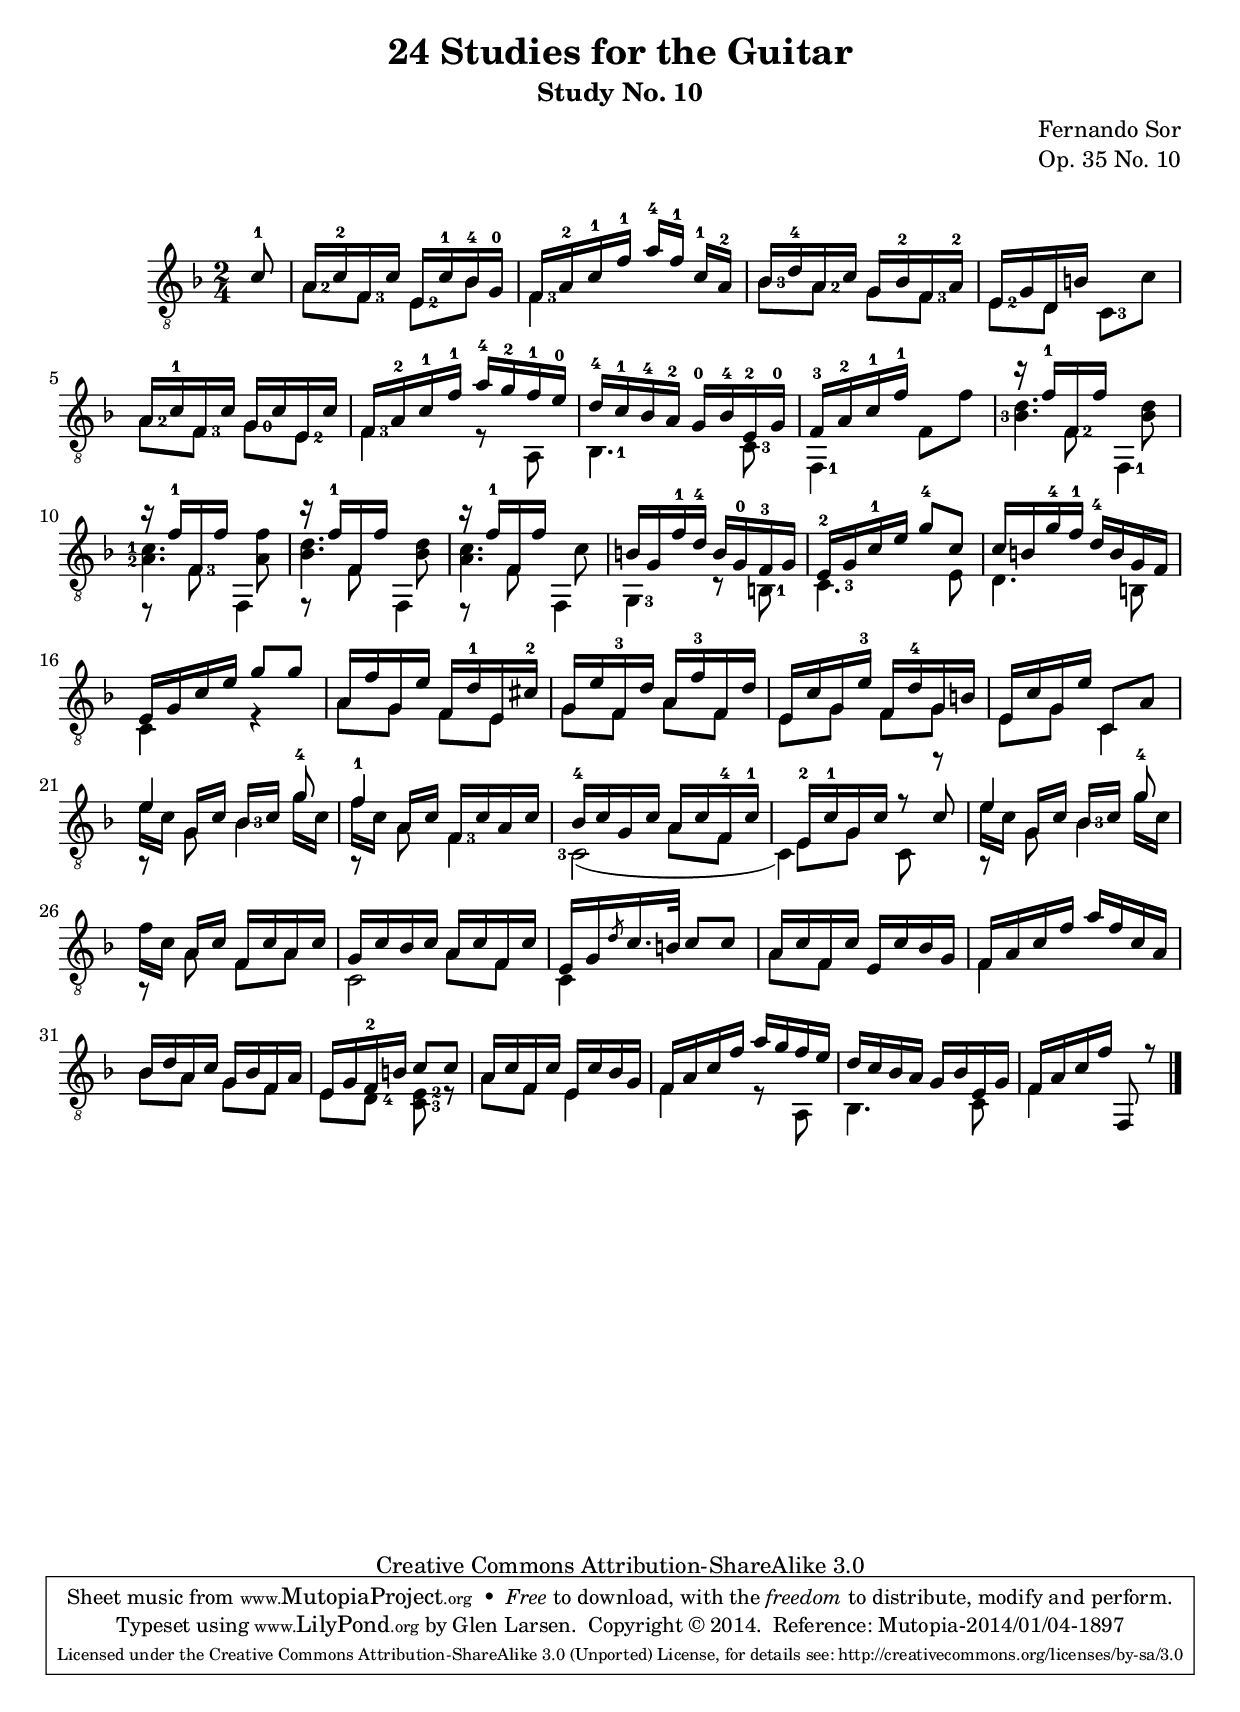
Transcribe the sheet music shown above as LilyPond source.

\version "2.16.2"
\header {
  title = "24 Studies for the Guitar"
  subtitle = "Study No. 10"
  composer = "Fernando Sor"
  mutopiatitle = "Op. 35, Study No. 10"
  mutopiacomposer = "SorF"
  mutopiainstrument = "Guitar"
  opus = "Op. 35 No. 10"
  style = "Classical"
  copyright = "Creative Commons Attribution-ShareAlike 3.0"
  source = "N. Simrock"
  % From Boije 481-2, enscribed "Bonn Chez N. Simrock"
  date = "1828"
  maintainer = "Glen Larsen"
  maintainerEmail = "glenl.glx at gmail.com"

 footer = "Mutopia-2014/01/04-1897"
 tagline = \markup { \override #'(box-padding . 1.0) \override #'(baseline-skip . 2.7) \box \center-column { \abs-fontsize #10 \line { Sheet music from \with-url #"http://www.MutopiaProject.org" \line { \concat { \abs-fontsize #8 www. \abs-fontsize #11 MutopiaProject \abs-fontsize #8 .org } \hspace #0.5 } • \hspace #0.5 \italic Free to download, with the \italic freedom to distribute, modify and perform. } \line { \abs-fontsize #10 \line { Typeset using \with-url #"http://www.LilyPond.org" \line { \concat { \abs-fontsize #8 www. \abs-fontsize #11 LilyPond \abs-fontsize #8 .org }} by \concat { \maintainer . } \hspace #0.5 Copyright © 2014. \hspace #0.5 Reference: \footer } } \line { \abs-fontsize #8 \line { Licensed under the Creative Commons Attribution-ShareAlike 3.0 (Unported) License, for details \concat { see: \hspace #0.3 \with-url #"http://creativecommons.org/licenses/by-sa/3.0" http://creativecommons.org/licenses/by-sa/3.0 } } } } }
}

\paper {
  % add space between composer/opus markup and first staff
  markup-system-spacing #'padding = #3
  % add a little space between composer and opus
  markup-markup-spacing #'padding = #1.2
  top-margin = #8
  bottom-margin = #10
}

\layout {
  \context {
    \Voice
    \override StringNumber #'stencil = ##f
  }
  \context {
    \Staff
    \override Fingering #'staff-padding = #'()
    \override Fingering #'add-stem-support = ##t
    \mergeDifferentlyDottedOn
    \mergeDifferentlyHeadedOn
  }
  \context {
    \Dynamics
    \override DynamicTextSpanner #'style = #'none
  }
}

global = {
  \time 2/4
  \key f \major
}

upperVoice = \relative c' {
  \voiceOne
  \set fingeringOrientations = #'(up)

  \partial 8 { <c-1>8 } |
  a16 <c-2> f, c' e, <c'-1> <bes-4> <g-0> |
  f16 <a-2> <c-1> <f-1> <a-4> <f-1> <c-1>16[ <a-2>16] |
  bes16 <d-4> a c g <bes-2> f <a-2> |
  e16 g d b' s4 |

  a16 <c-1> f, c' g c e, c' |
  f,16 <a-2> <c-1> <f-1> <a-4> <g-2> <f-1> <e-0> |
  <d-4>16 <c-1> <bes-4> <a-2> <g-0> <bes-4> <e,-2> <g-0> |
  <f-3>16 <a-2> <c-1> <f-1> s4 |
  r16 <f-1> f, f' s4 |

  r16 <f-1>16 f, f' s4 |
  r16 <f-1>16 f, f' s4 |
  r16 <f-1>16 f, f' s4 |
  b,16 g <f'-1> <d-4> b <g-0> <f-3> g |
  <e-2>16 g <c-1> e <g-4>8 c, |

  c16 b <g'-4> <f-1> <d-4> b g f |
  e16 g c e g8 g |
  a,16 f' g, e' f, <d'-1> e, <cis'-2> |
  g16 e' <f,-3> d' a <f'-3> f, d' |
  e,16 c' g <e'-3> f, <d'-4> g, b |

  e,16 c' g e' c,8 a' |
  e'4 bes16[ c] <g'-4>8 |
  <f-1>4 f,16 c' a c |
  <bes-4>16 c g c a c <f,-4> <c'-1> |
  <e,-2>16 <c'-1> g c r8 c |

  e4 bes16[ c] <g'-4>8 |
  s4 f,16 c' a c |
  g16 c bes c a c f, c' |
  e,16 g \slashedGrace{d'8} c16. b32 c8 c |

  a16 c f, c' e, c' bes g |
  f16 a c f a f c a |
  bes16 d a c g bes f a |
  e16 g <f-2> b c8 c |

  a16 c f, c' e, c' bes g |
  f16 a c f a g f e |
  d16 c bes a g bes e, g |
  f16 a c f f,,8 r |

  \bar "|."
}

lowerVoice = \relative c' {
  \voiceTwo
  \set fingeringOrientations = #'(right)

  \partial 8 { s8 } |
  <a-2>8 <f-3> <e-2> bes' |
  <f-3>4 s |
  <bes-3>8 <a-2> g <f-3> |
  <e-2>8 d <c-3> c' |

  <a-2>8 <f-3> <g-0> <e-2> |
  <f-3>4 r8 a,8 |
  <bes-1>4. <c-3>8 |
  <f,-1>4 f'8 f' |
  s8 <f,-2> <f,-1>4 |

  r8 <f'-3> f,4 |
  r8 f'8 f,4 |
  r8 f'8 f,4 |
  <g-3>4 r8 <b-1>8 |
  <c-3>4. e8 |

  d4. b8 |
  c4 r |
  a'8 g f e |
  g8 f a f |
  e8 g f g |

  e8 g c,4 |
  r8 g' <bes-3>4 |
  r8 a <f-3>4 |
  s4 a8[ f] |
  e8[ g] s4 |
  
  r8 g <bes-3>4 |
  r8 a f[ a] |
  c,2 |
  c4 s |

  a'8 f s4 |
  f4 s |
  bes8 a g f |
  e8 <d-4> <e-2 c-3> r |

  a8 f e4 |
  f4 r8 a, |
  bes4. c8 |
  f4 s |
}

middleVoice = \relative c' {
  \voiceThree
  \stemDown
  \set fingeringOrientations = #'(left)
  \partial 8 {s8} |
  s2*4 |
  s2*4 |
  <bes-3 d>4. q8 |

  <a-2 c-1>4. <a f'>8 |
  <bes d>4. q8 |
  <a c>4. c8 |
  \repeat unfold 8 { s2 | }
  \stemDown e16[ c] \stemUp g[ c] s8 \stemDown g'16[ c,] |
  f16[ c] \stemUp a[ c] s4 |
  \stemDown <c,-3>2_( |
  \once \override NoteColumn #'force-hshift = #-1.4 c4) c8 r |

  \stemDown e'16[ c] \stemUp g[ c] s8 \stemDown g'16[ c,] |
  f16[ c] \stemUp a[ c] s4 |
  s4 \stemDown a8 f |
  s2 |
  \repeat unfold 8 { s2 }
}

\score {
  <<
    \new Staff = "Guitar"
    <<
      \set Staff.midiInstrument = #"acoustic guitar (nylon)"
      \global
      \clef "treble_8"
      \context Voice = "upperVoice" \upperVoice
      \context Voice = "lowerVoice" \lowerVoice
      \context Voice = "middleVoice" \middleVoice
    >>
%{
    \new TabStaff = "Guitar tabs"
    <<
      \clef "moderntab"
      \global
      \context TabVoice = "upperVoice" \upperVoice
      \context TabVoice = "lowerVoice" \lowerVoice
      \context TabVoice = "middleVoice" \middleVoice
    >>
%}
  >>
  \layout {}
  \midi {
    \tempo 4 = 90
  }
}
